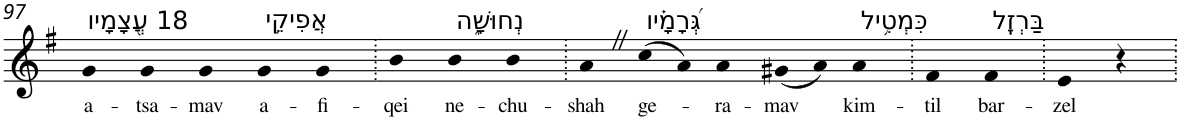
**kern	**text
*part1	*part1
*staff1	*staff1
*I"Piano	*
*I'Pno	*
!!LO:PB:g=z
*clefG2	*
*k[f#]	*
*G:	*
=97	=97
!LO:TX:a:t=18 עֲ֭צָמָיו	!
!	!LO:LY:b
4g	a-
!	!LO:LY:b
4g	-tsa-
!	!LO:LY:b
4g	-mav
!LO:TX:a:t=אֲפִיקֵ֣י	!
!	!LO:LY:b
4g	a-
!	!LO:LY:b
4g	-fi-
=98.	=98.
!	!LO:LY:b
4b	-qei
!LO:TX:a:t=נְחוּשָׁ֑ה	!
!	!LO:LY:b
4b	ne-
!	!LO:LY:b
4b	-chu-
=99.	=99.
!	!LO:LY:b
4aZ	-shah
!LO:TX:a:t=גְּ֝רָמָ֗יו	!
!	!LO:LY:b
(8cc	ge-
8a)	.
!	!LO:LY:b
4a	-ra-
!	!LO:LY:b
(8g#X	-mav
8a)	.
!LO:TX:a:t=כִּמְטִ֥יל	!
!	!LO:LY:b
4a	kim-
=100.	=100.
!	!LO:LY:b
4f#	-til
!LO:TX:a:t=בַּרְזֶֽל	!
!	!LO:LY:b
4f#	bar-
=101.	=101.
!	!LO:LY:b
4e	-zel
4r	.
=.	=.
*-	*-
